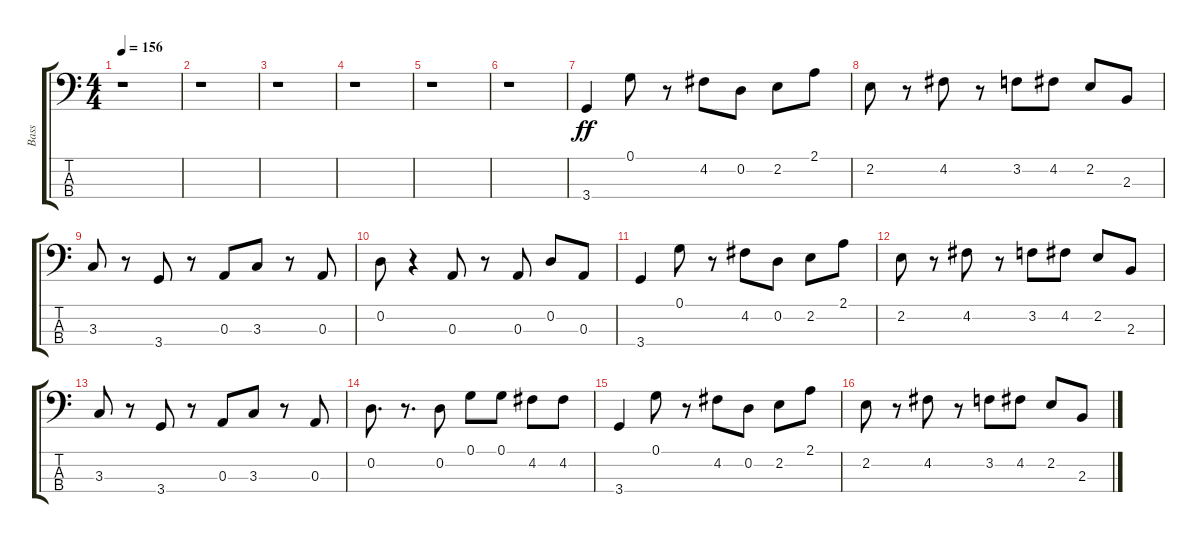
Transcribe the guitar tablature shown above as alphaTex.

\track ("Bass" "Bass") {instrument electricguitarjazz}
\staff {score tabs}
\tuning (G2 D2 A1 E1) {hide}
\ts (4 4)
\tempo 156
\clef f4
\ks c
r.1{dy ff} |
r.1 |
r.1 |
r.1 |
r.1 |
r.1 |
3.4.4 0.1.8 r.8 4.2.8 0.2.8 2.2.8 2.1.8 |
2.2.8 r.8 4.2.8 r.8 3.2.8 4.2.8 2.2.8 2.3.8 |
3.3.8 r.8 3.4.8 r.8 0.3.8 3.3.8 r.8 0.3.8 |
0.2.8 r.4 0.3.8 r.8 0.3.8 0.2.8 0.3.8 |
3.4.4 0.1.8 r.8 4.2.8 0.2.8 2.2.8 2.1.8 |
2.2.8 r.8 4.2.8 r.8 3.2.8 4.2.8 2.2.8 2.3.8 |
3.3.8 r.8 3.4.8 r.8 0.3.8 3.3.8 r.8 0.3.8 |
0.2.8{d} r.8{d} 0.2.8 0.1.8 0.1.8 4.2.8 4.2.8 |
3.4.4 0.1.8 r.8 4.2.8 0.2.8 2.2.8 2.1.8 |
2.2.8 r.8 4.2.8 r.8 3.2.8 4.2.8 2.2.8 2.3.8
